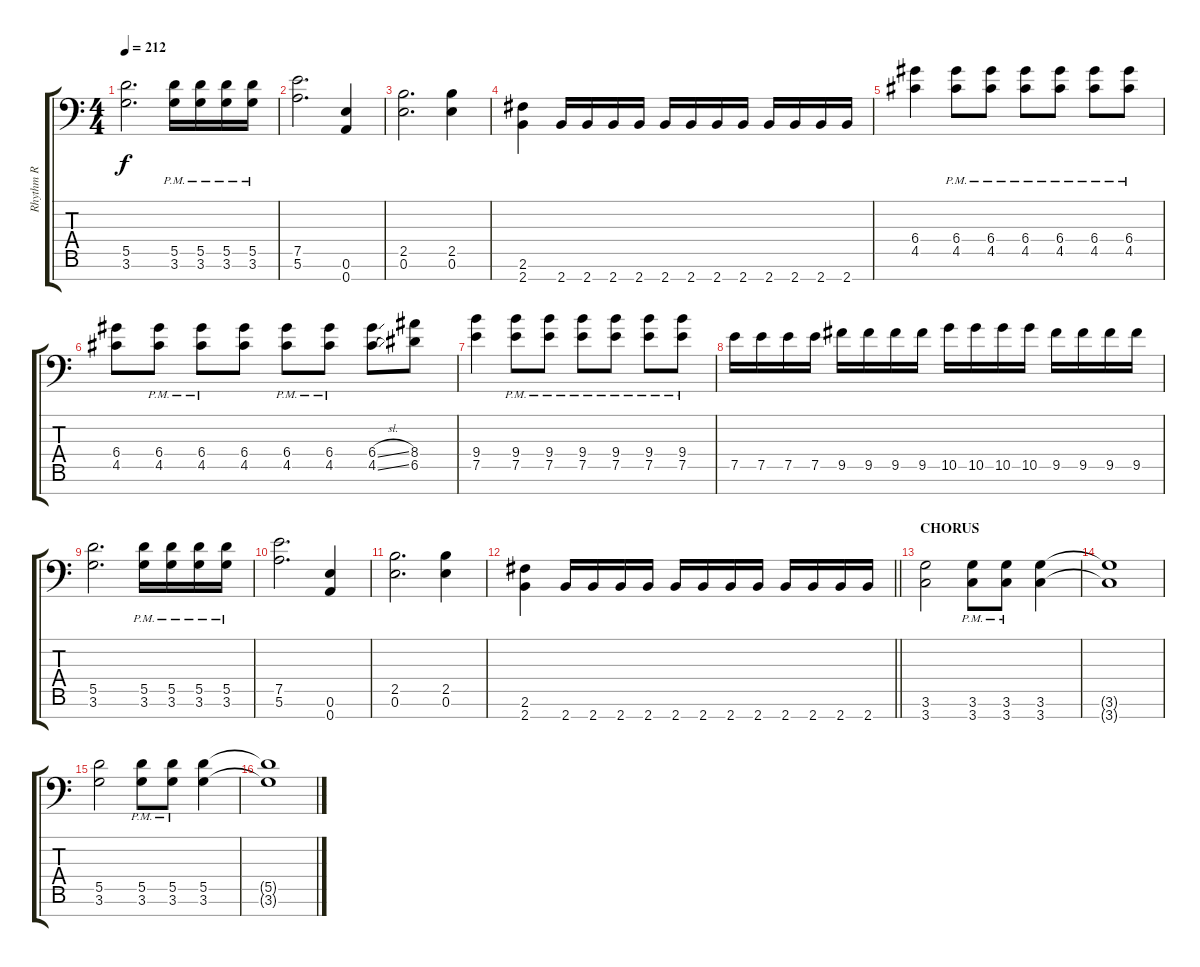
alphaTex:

\track ("Rhythm R" "Rhythm R") {instrument overdrivenguitar}
\staff {score tabs}
\tuning (E4 B3 G3 D3 A2 E2 A1) {hide}
\ts (4 4)
\tempo 212
\clef f4
\ks c
(5.5 3.6).2{d dy f} (5.5{pm} 3.6{pm}).16 (5.5{pm} 3.6{pm}).16 (5.5{pm} 3.6{pm}).16 (5.5{pm} 3.6{pm}).16 |
(7.5 5.6).2{d} (0.6 0.7).4 |
(2.5 0.6).2{d} (2.5 0.6).4 |
(2.6 2.7).4 2.7.16 2.7.16 2.7.16 2.7.16 2.7.16 2.7.16 2.7.16 2.7.16 2.7.16 2.7.16 2.7.16 2.7.16 |
(6.4 4.5).4 (6.4{pm} 4.5{pm}).8 (6.4{pm} 4.5{pm}).8 (6.4{pm} 4.5{pm}).8 (6.4{pm} 4.5{pm}).8 (6.4{pm} 4.5{pm}).8 (6.4{pm} 4.5{pm}).8 |
(6.4 4.5).8 (6.4{pm} 4.5{pm}).8 (6.4{pm} 4.5{pm}).8 (6.4 4.5).8 (6.4{pm} 4.5{pm}).8 (6.4{pm} 4.5{pm}).8 (6.4{sl} 4.5{sl}).8 (8.4 6.5).8 |
(9.4 7.5).4 (9.4{pm} 7.5{pm}).8 (9.4{pm} 7.5{pm}).8 (9.4{pm} 7.5{pm}).8 (9.4{pm} 7.5{pm}).8 (9.4{pm} 7.5{pm}).8 (9.4{pm} 7.5{pm}).8 |
7.5.16 7.5.16 7.5.16 7.5.16 9.5.16 9.5.16 9.5.16 9.5.16 10.5.16 10.5.16 10.5.16 10.5.16 9.5.16 9.5.16 9.5.16 9.5.16 |
(5.5 3.6).2{d} (5.5{pm} 3.6{pm}).16 (5.5{pm} 3.6{pm}).16 (5.5{pm} 3.6{pm}).16 (5.5{pm} 3.6{pm}).16 |
(7.5 5.6).2{d} (0.6 0.7).4 |
(2.5 0.6).2{d} (2.5 0.6).4 |
\barLineRight lightlight
(2.6 2.7).4 2.7.16 2.7.16 2.7.16 2.7.16 2.7.16 2.7.16 2.7.16 2.7.16 2.7.16 2.7.16 2.7.16 2.7.16 |
\section ("" "CHORUS")
(3.6 3.7).2 (3.6{pm} 3.7{pm}).8 (3.6{pm} 3.7{pm}).8 (3.6 3.7).4 |
(3.6{t} 3.7{t}).1 |
(5.5 3.6).2 (5.5{pm} 3.6{pm}).8 (5.5{pm} 3.6{pm}).8 (5.5 3.6).4 |
(5.5{t} 3.6{t}).1
